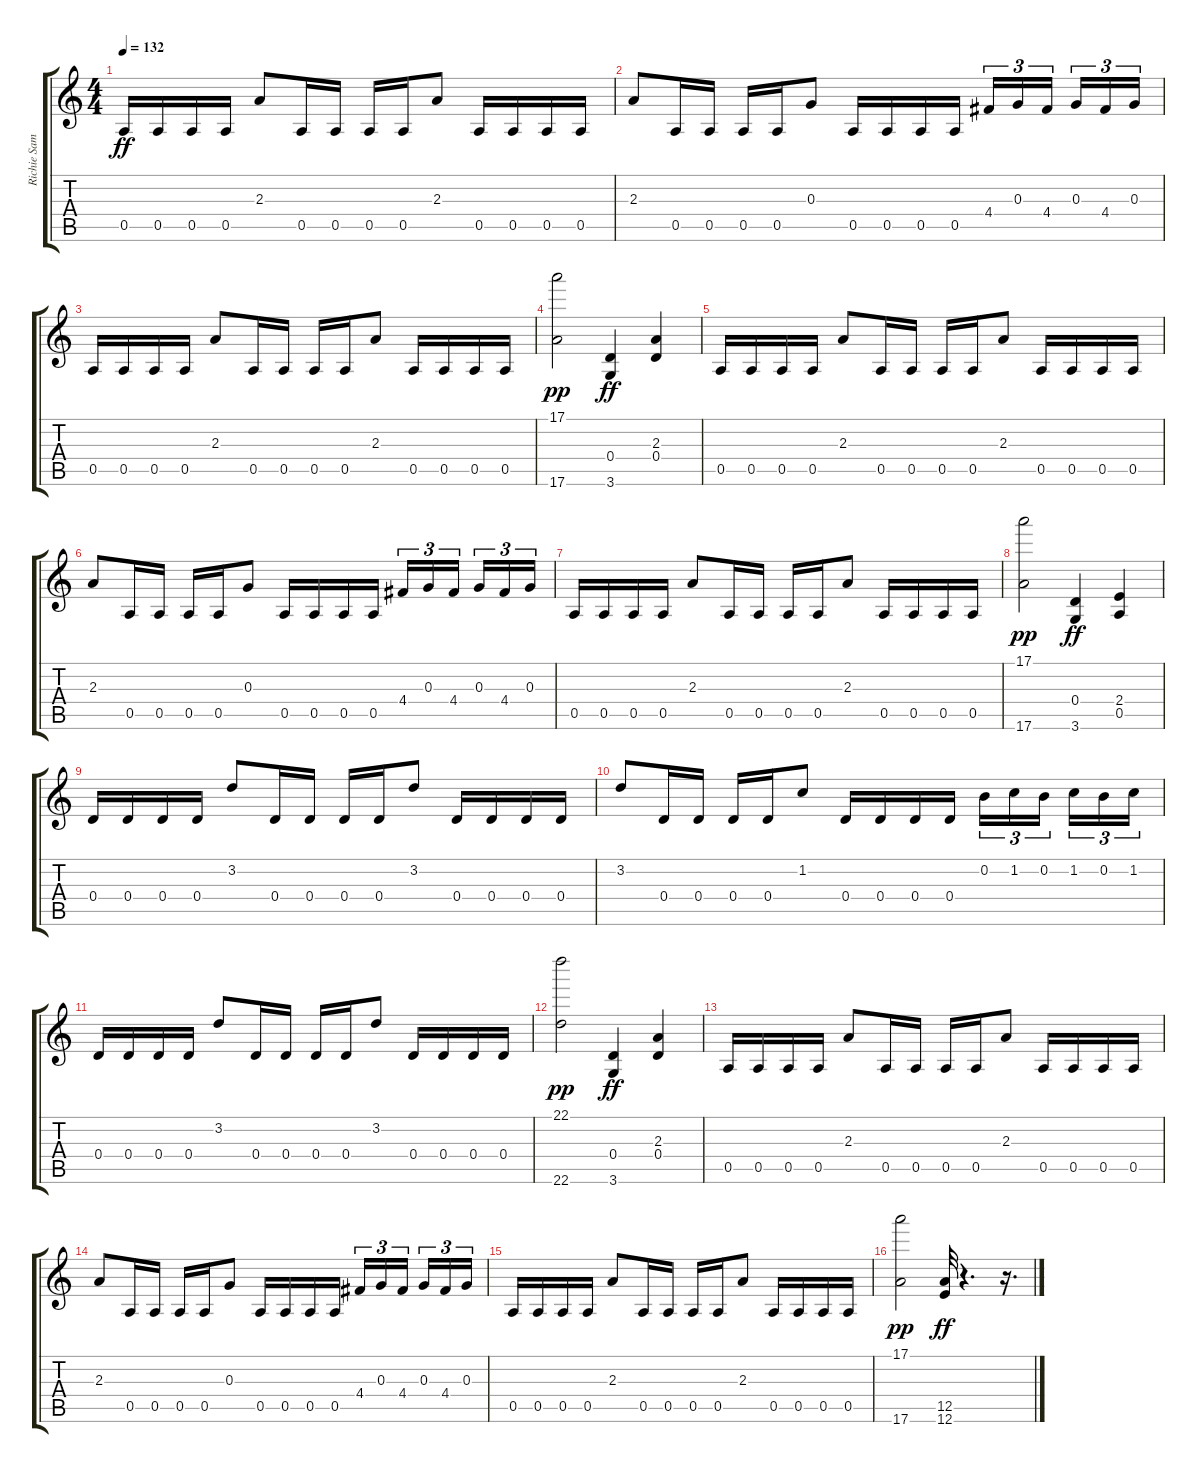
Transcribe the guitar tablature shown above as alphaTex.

\track ("Richie Sambora" "Richie Sam") {instrument distortionguitar}
\staff {score tabs}
\tuning (E4 B3 G3 D3 A2 E2) {hide}
\ts (4 4)
\tempo 132
\clef g2
\ks c
0.5.16{dy ff} 0.5.16 0.5.16 0.5.16 2.3.8 0.5.16 0.5.16 0.5.16 0.5.16 2.3.8 0.5.16 0.5.16 0.5.16 0.5.16 |
2.3.8 0.5.16 0.5.16 0.5.16 0.5.16 0.3.8 0.5.16 0.5.16 0.5.16 0.5.16 4.4.16{tu (3 2)} 0.3.16{tu (3 2)} 4.4.16{tu (3 2)} 0.3.16{tu (3 2)} 4.4.16{tu (3 2)} 0.3.16{tu (3 2)} |
0.5.16 0.5.16 0.5.16 0.5.16 2.3.8 0.5.16 0.5.16 0.5.16 0.5.16 2.3.8 0.5.16 0.5.16 0.5.16 0.5.16 |
(17.1 17.6).2{dy pp} (0.4 3.6).4{dy ff} (2.3 0.4).4 |
0.5.16 0.5.16 0.5.16 0.5.16 2.3.8 0.5.16 0.5.16 0.5.16 0.5.16 2.3.8 0.5.16 0.5.16 0.5.16 0.5.16 |
2.3.8 0.5.16 0.5.16 0.5.16 0.5.16 0.3.8 0.5.16 0.5.16 0.5.16 0.5.16 4.4.16{tu (3 2)} 0.3.16{tu (3 2)} 4.4.16{tu (3 2)} 0.3.16{tu (3 2)} 4.4.16{tu (3 2)} 0.3.16{tu (3 2)} |
0.5.16 0.5.16 0.5.16 0.5.16 2.3.8 0.5.16 0.5.16 0.5.16 0.5.16 2.3.8 0.5.16 0.5.16 0.5.16 0.5.16 |
(17.1 17.6).2{dy pp} (0.4 3.6).4{dy ff} (2.4 0.5).4 |
0.4.16 0.4.16 0.4.16 0.4.16 3.2.8 0.4.16 0.4.16 0.4.16 0.4.16 3.2.8 0.4.16 0.4.16 0.4.16 0.4.16 |
3.2.8 0.4.16 0.4.16 0.4.16 0.4.16 1.2.8 0.4.16 0.4.16 0.4.16 0.4.16 0.2.16{tu (3 2)} 1.2.16{tu (3 2)} 0.2.16{tu (3 2)} 1.2.16{tu (3 2)} 0.2.16{tu (3 2)} 1.2.16{tu (3 2)} |
0.4.16 0.4.16 0.4.16 0.4.16 3.2.8 0.4.16 0.4.16 0.4.16 0.4.16 3.2.8 0.4.16 0.4.16 0.4.16 0.4.16 |
(22.1 22.6).2{dy pp} (0.4 3.6).4{dy ff} (2.3 0.4).4 |
0.5.16 0.5.16 0.5.16 0.5.16 2.3.8 0.5.16 0.5.16 0.5.16 0.5.16 2.3.8 0.5.16 0.5.16 0.5.16 0.5.16 |
2.3.8 0.5.16 0.5.16 0.5.16 0.5.16 0.3.8 0.5.16 0.5.16 0.5.16 0.5.16 4.4.16{tu (3 2)} 0.3.16{tu (3 2)} 4.4.16{tu (3 2)} 0.3.16{tu (3 2)} 4.4.16{tu (3 2)} 0.3.16{tu (3 2)} |
0.5.16 0.5.16 0.5.16 0.5.16 2.3.8 0.5.16 0.5.16 0.5.16 0.5.16 2.3.8 0.5.16 0.5.16 0.5.16 0.5.16 |
(17.1 17.6).2{dy pp} (12.5 12.6).32{dy ff} r.4{d} r.16{d}
